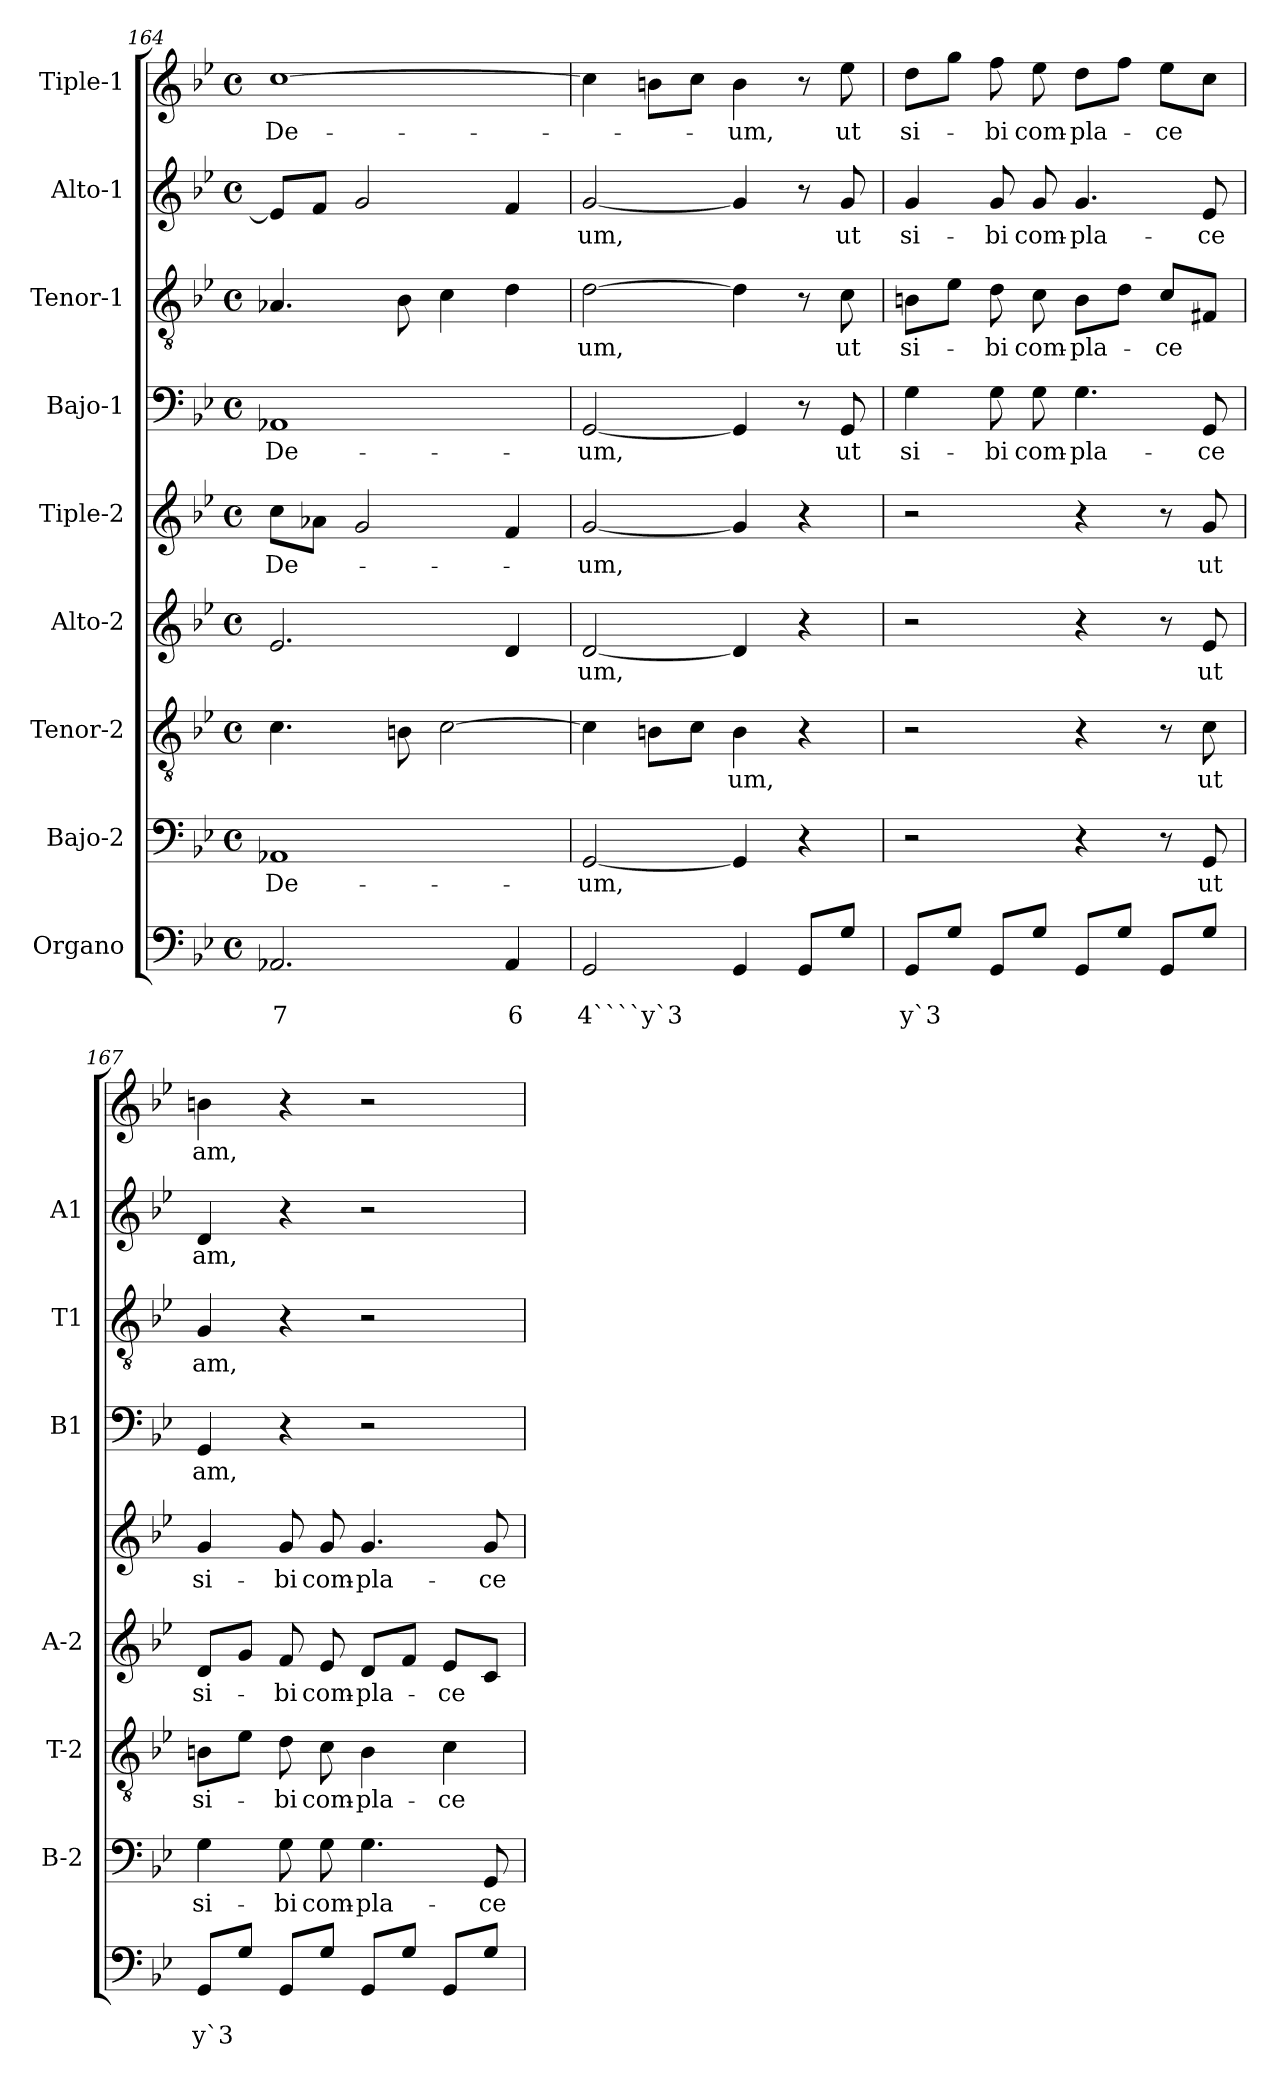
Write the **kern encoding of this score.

**kern	**text	**text	**kern	**text	**kern	**text	**kern	**text	**kern	**text	**kern	**text	**kern	**text	**kern	**text	**kern	**text
*part9	*part9	*part9	*part8	*part8	*part7	*part7	*part6	*part6	*part5	*part5	*part4	*part4	*part3	*part3	*part2	*part2	*part1	*part1
*staff9	*staff9	*staff9	*staff8	*staff8	*staff7	*staff7	*staff6	*staff6	*staff5	*staff5	*staff4	*staff4	*staff3	*staff3	*staff2	*staff2	*staff1	*staff1
*I"Organo	*	*	*I"Bajo-2	*	*I"Tenor-2	*	*I"Alto-2	*	*I"Tiple-2	*	*I"Bajo-1	*	*I"Tenor-1	*	*I"Alto-1	*	*I"Tiple-1	*
*	*	*	*I'B-2	*	*I'T-2	*	*I'A-2	*	*	*	*I'B1	*	*I'T1	*	*I'A1	*	*	*
!!LO:PB:g=z
*clefF4	*	*	*clefF4	*	*clefGv2	*	*clefG2	*	*clefG2	*	*clefF4	*	*clefGv2	*	*clefG2	*	*clefG2	*
*k[b-e-]	*	*	*k[b-e-]	*	*k[b-e-]	*	*k[b-e-]	*	*k[b-e-]	*	*k[b-e-]	*	*k[b-e-]	*	*k[b-e-]	*	*k[b-e-]	*
*B-:	*	*	*B-:	*	*B-:	*	*B-:	*	*B-:	*	*B-:	*	*B-:	*	*B-:	*	*B-:	*
*M4/4	*	*	*M4/4	*	*M4/4	*	*M4/4	*	*M4/4	*	*M4/4	*	*M4/4	*	*M4/4	*	*M4/4	*
*met(c)	*	*	*met(c)	*	*met(c)	*	*met(c)	*	*met(c)	*	*met(c)	*	*met(c)	*	*met(c)	*	*met(c)	*
=164	=164	=164	=164	=164	=164	=164	=164	=164	=164	=164	=164	=164	=164	=164	=164	=164	=164	=164
!	!	!LO:LY:b	!	!	!	!	!	!	!	!	!	!	!	!	!	!	!	!
!	!	!	!	!LO:LY:b	!	!	!	!	!	!	!	!	!	!	!	!	!	!
!	!	!	!	!	!	!	!	!	!	!LO:LY:b	!	!	!	!	!	!	!	!
!	!	!	!	!	!	!	!	!	!	!	!	!LO:LY:b	!	!	!	!	!	!
!	!	!	!	!	!	!	!	!	!	!	!	!	!	!	!	!	!	!LO:LY:b
2.AA-X/	.	7	1AA-X	De-	4.c\	.	2.e-/	.	8cc\L	De-	1AA-X	De-	4.A-X/	.	8e-/L]	.	[1cc	De-
.	.	.	.	.	.	.	.	.	8a-X\J	.	.	.	.	.	8f/J	.	.	.
.	.	.	.	.	.	.	.	.	2g/	.	.	.	.	.	2g/	.	.	.
.	.	.	.	.	8Bn\	.	.	.	.	.	.	.	8B-\	.	.	.	.	.
.	.	.	.	.	[2c\	.	.	.	.	.	.	.	4c\	.	.	.	.	.
!	!	!LO:LY:b	!	!	!	!	!	!	!	!	!	!	!	!	!	!	!	!
4AA-/	.	6	.	.	.	.	4d/	.	4f/	.	.	.	4d\	.	4f/	.	.	.
=165	=165	=165	=165	=165	=165	=165	=165	=165	=165	=165	=165	=165	=165	=165	=165	=165	=165	=165
!	!	!LO:LY:b	!	!	!	!	!	!	!	!	!	!	!	!	!	!	!	!
!	!	!	!	!LO:LY:b	!	!	!	!	!	!	!	!	!	!	!	!	!	!
!	!	!	!	!	!	!	!	!LO:LY:b	!	!	!	!	!	!	!	!	!	!
!	!	!	!	!	!	!	!	!	!	!LO:LY:b	!	!	!	!	!	!	!	!
!	!	!	!	!	!	!	!	!	!	!	!	!LO:LY:b	!	!	!	!	!	!
!	!	!	!	!	!	!	!	!	!	!	!	!	!	!LO:LY:b	!	!	!	!
!	!	!	!	!	!	!	!	!	!	!	!	!	!	!	!	!LO:LY:b	!	!
2GG/	.	4````y`3	[2GG/	-um,	4c\]	.	[2d/	-um,	[2g/	-um,	[2GG/	-um,	[2d\	-um,	[2g/	-um,	4cc\]	.
.	.	.	.	.	8Bn\L	.	.	.	.	.	.	.	.	.	.	.	8bn\L	.
.	.	.	.	.	8c\J	.	.	.	.	.	.	.	.	.	.	.	8cc\J	.
!	!	!	!	!	!	!LO:LY:b	!	!	!	!	!	!	!	!	!	!	!	!
!	!	!	!	!	!	!	!	!	!	!	!	!	!	!	!	!	!	!LO:LY:b
4GG/	.	.	4GG/]	.	4B\	-um,	4d/]	.	4g/]	.	4GG/]	.	4d\]	.	4g/]	.	4b\	-um,
8GG/L	.	.	4r	.	4r	.	4r	.	4r	.	8r	.	8r	.	8r	.	8r	.
!	!	!	!	!	!	!	!	!	!	!	!	!LO:LY:b	!	!	!	!	!	!
!	!	!	!	!	!	!	!	!	!	!	!	!	!	!LO:LY:b	!	!	!	!
!	!	!	!	!	!	!	!	!	!	!	!	!	!	!	!	!LO:LY:b	!	!
!	!	!	!	!	!	!	!	!	!	!	!	!	!	!	!	!	!	!LO:LY:b
8G/J	.	.	.	.	.	.	.	.	.	.	8GG/	ut	8c\	ut	8g/	ut	8ee-\	ut
=166	=166	=166	=166	=166	=166	=166	=166	=166	=166	=166	=166	=166	=166	=166	=166	=166	=166	=166
!	!	!LO:LY:b	!	!	!	!	!	!	!	!	!	!	!	!	!	!	!	!
!	!	!	!	!	!	!	!	!	!	!	!	!LO:LY:b	!	!	!	!	!	!
!	!	!	!	!	!	!	!	!	!	!	!	!	!	!LO:LY:b	!	!	!	!
!	!	!	!	!	!	!	!	!	!	!	!	!	!	!	!	!LO:LY:b	!	!
!	!	!	!	!	!	!	!	!	!	!	!	!	!	!	!	!	!	!LO:LY:b
8GG/L	.	y`3	2r	.	2r	.	2r	.	2r	.	4G\	si-	8Bn\L	si-	4g/	si-	8dd\L	si-
8G/J	.	.	.	.	.	.	.	.	.	.	.	.	8e-\J	.	.	.	8gg\J	.
!	!	!	!	!	!	!	!	!	!	!	!	!LO:LY:b	!	!	!	!	!	!
!	!	!	!	!	!	!	!	!	!	!	!	!	!	!LO:LY:b	!	!	!	!
!	!	!	!	!	!	!	!	!	!	!	!	!	!	!	!	!LO:LY:b	!	!
!	!	!	!	!	!	!	!	!	!	!	!	!	!	!	!	!	!	!LO:LY:b
8GG/L	.	.	.	.	.	.	.	.	.	.	8G\	-bi	8d\	-bi	8g/	-bi	8ff\	-bi
!	!	!	!	!	!	!	!	!	!	!	!	!LO:LY:b	!	!	!	!	!	!
!	!	!	!	!	!	!	!	!	!	!	!	!	!	!LO:LY:b	!	!	!	!
!	!	!	!	!	!	!	!	!	!	!	!	!	!	!	!	!LO:LY:b	!	!
!	!	!	!	!	!	!	!	!	!	!	!	!	!	!	!	!	!	!LO:LY:b
8G/J	.	.	.	.	.	.	.	.	.	.	8G\	com-	8c\	com-	8g/	com-	8ee-\	com-
!	!	!	!	!	!	!	!	!	!	!	!	!LO:LY:b	!	!	!	!	!	!
!	!	!	!	!	!	!	!	!	!	!	!	!	!	!LO:LY:b	!	!	!	!
!	!	!	!	!	!	!	!	!	!	!	!	!	!	!	!	!LO:LY:b	!	!
!	!	!	!	!	!	!	!	!	!	!	!	!	!	!	!	!	!	!LO:LY:b
8GG/L	.	.	4r	.	4r	.	4r	.	4r	.	4.G\	-pla-	8B\L	-pla-	4.g/	-pla-	8dd\L	-pla-
8G/J	.	.	.	.	.	.	.	.	.	.	.	.	8d\J	.	.	.	8ff\J	.
!	!	!	!	!	!	!	!	!	!	!	!	!	!	!LO:LY:b	!	!	!	!
!	!	!	!	!	!	!	!	!	!	!	!	!	!	!	!	!	!	!LO:LY:b
8GG/L	.	.	8r	.	8r	.	8r	.	8r	.	.	.	8c/L	-ce	.	.	8ee-\L	-ce
!	!	!	!	!LO:LY:b	!	!	!	!	!	!	!	!	!	!	!	!	!	!
!	!	!	!	!	!	!LO:LY:b	!	!	!	!	!	!	!	!	!	!	!	!
!	!	!	!	!	!	!	!	!LO:LY:b	!	!	!	!	!	!	!	!	!	!
!	!	!	!	!	!	!	!	!	!	!LO:LY:b	!	!	!	!	!	!	!	!
!	!	!	!	!	!	!	!	!	!	!	!	!LO:LY:b	!	!	!	!	!	!
!	!	!	!	!	!	!	!	!	!	!	!	!	!	!	!	!LO:LY:b	!	!
8G/J	.	.	8GG/	ut	8c\	ut	8e-/	ut	8g/	ut	8GG/	-ce	8F#X/J	.	8e-/	-ce	8cc\J	.
=167	=167	=167	=167	=167	=167	=167	=167	=167	=167	=167	=167	=167	=167	=167	=167	=167	=167	=167
!	!	!LO:LY:b	!	!	!	!	!	!	!	!	!	!	!	!	!	!	!	!
!	!	!	!	!LO:LY:b	!	!	!	!	!	!	!	!	!	!	!	!	!	!
!	!	!	!	!	!	!LO:LY:b	!	!	!	!	!	!	!	!	!	!	!	!
!	!	!	!	!	!	!	!	!LO:LY:b	!	!	!	!	!	!	!	!	!	!
!	!	!	!	!	!	!	!	!	!	!LO:LY:b	!	!	!	!	!	!	!	!
!	!	!	!	!	!	!	!	!	!	!	!	!LO:LY:b	!	!	!	!	!	!
!	!	!	!	!	!	!	!	!	!	!	!	!	!	!LO:LY:b	!	!	!	!
!	!	!	!	!	!	!	!	!	!	!	!	!	!	!	!	!LO:LY:b	!	!
!	!	!	!	!	!	!	!	!	!	!	!	!	!	!	!	!	!	!LO:LY:b
8GG/L	.	y`3	4G\	si-	8Bn\L	si-	8d/L	si-	4g/	si-	4GG/	am,	4G/	am,	4d/	am,	4bn\	am,
8G/J	.	.	.	.	8e-\J	.	8g/J	.	.	.	.	.	.	.	.	.	.	.
!	!	!	!	!LO:LY:b	!	!	!	!	!	!	!	!	!	!	!	!	!	!
!	!	!	!	!	!	!LO:LY:b	!	!	!	!	!	!	!	!	!	!	!	!
!	!	!	!	!	!	!	!	!LO:LY:b	!	!	!	!	!	!	!	!	!	!
!	!	!	!	!	!	!	!	!	!	!LO:LY:b	!	!	!	!	!	!	!	!
8GG/L	.	.	8G\	-bi	8d\	-bi	8f/	-bi	8g/	-bi	4r	.	4r	.	4r	.	4r	.
!	!	!	!	!LO:LY:b	!	!	!	!	!	!	!	!	!	!	!	!	!	!
!	!	!	!	!	!	!LO:LY:b	!	!	!	!	!	!	!	!	!	!	!	!
!	!	!	!	!	!	!	!	!LO:LY:b	!	!	!	!	!	!	!	!	!	!
!	!	!	!	!	!	!	!	!	!	!LO:LY:b	!	!	!	!	!	!	!	!
8G/J	.	.	8G\	com-	8c\	com-	8e-/	com-	8g/	com-	.	.	.	.	.	.	.	.
!	!	!	!	!LO:LY:b	!	!	!	!	!	!	!	!	!	!	!	!	!	!
!	!	!	!	!	!	!LO:LY:b	!	!	!	!	!	!	!	!	!	!	!	!
!	!	!	!	!	!	!	!	!LO:LY:b	!	!	!	!	!	!	!	!	!	!
!	!	!	!	!	!	!	!	!	!	!LO:LY:b	!	!	!	!	!	!	!	!
8GG/L	.	.	4.G\	-pla-	4B\	-pla-	8d/L	-pla-	4.g/	-pla-	2r	.	2r	.	2r	.	2r	.
8G/J	.	.	.	.	.	.	8f/J	.	.	.	.	.	.	.	.	.	.	.
!	!	!	!	!	!	!LO:LY:b	!	!	!	!	!	!	!	!	!	!	!	!
!	!	!	!	!	!	!	!	!LO:LY:b	!	!	!	!	!	!	!	!	!	!
8GG/L	.	.	.	.	4c\	-ce	8e-/L	-ce	.	.	.	.	.	.	.	.	.	.
!	!	!	!	!LO:LY:b	!	!	!	!	!	!	!	!	!	!	!	!	!	!
!	!	!	!	!	!	!	!	!	!	!LO:LY:b	!	!	!	!	!	!	!	!
8G/J	.	.	8GG/	-ce	.	.	8c/J	.	8g/	-ce	.	.	.	.	.	.	.	.
=	=	=	=	=	=	=	=	=	=	=	=	=	=	=	=	=	=	=
*-	*-	*-	*-	*-	*-	*-	*-	*-	*-	*-	*-	*-	*-	*-	*-	*-	*-	*-
